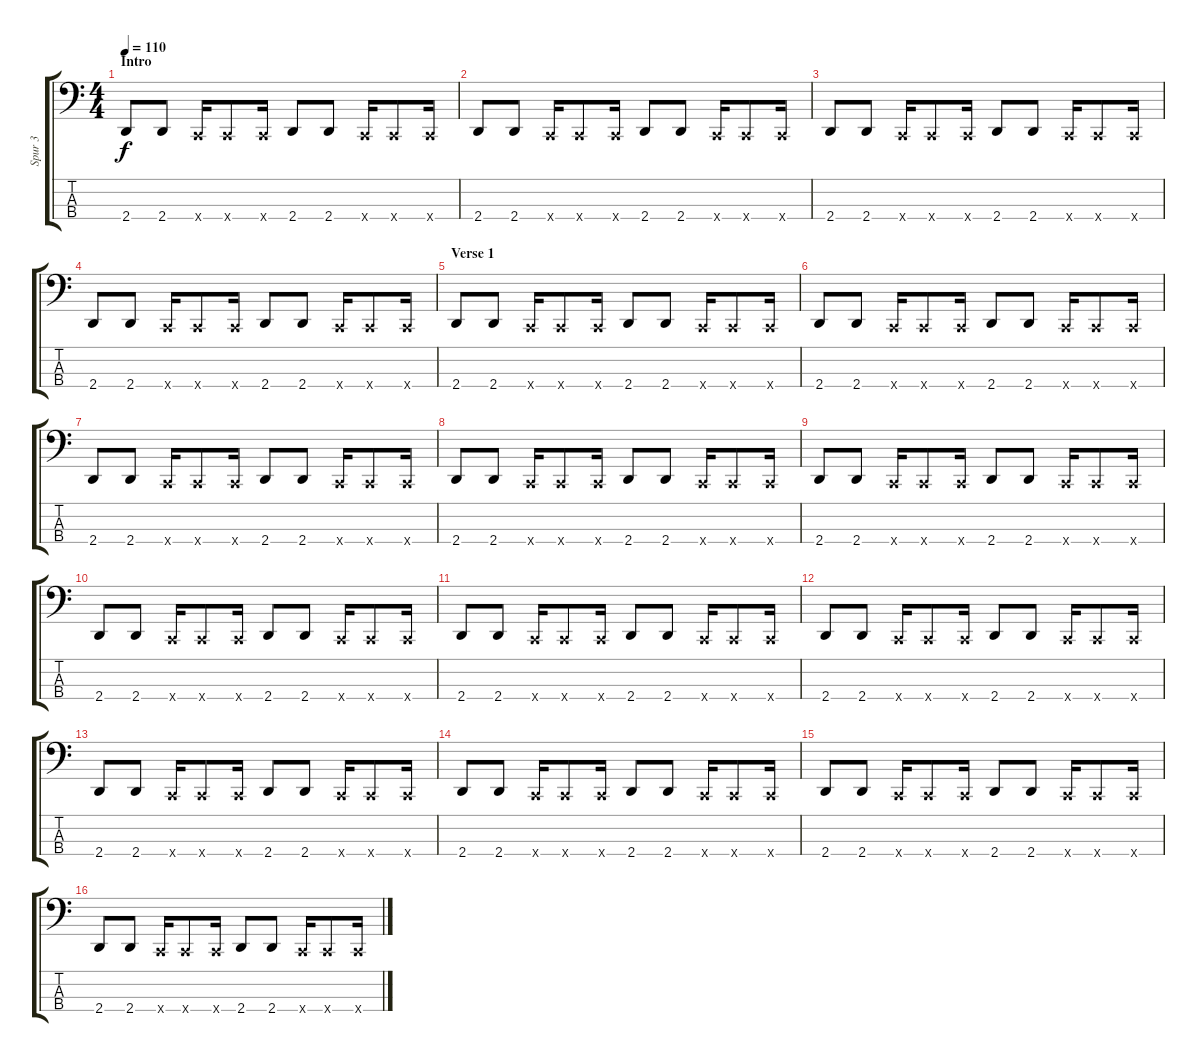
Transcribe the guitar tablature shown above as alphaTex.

\track ("Spur 3" "Spur 3") {instrument electricbassfinger}
\staff {score tabs}
\tuning (G2 D2 A1 C1) {hide}
\ts (4 4)
\section ("" "Intro")
\tempo 110
\clef f4
\ks c
2.4.8{dy f instrument electricbassfinger} 2.4.8 0.4{x}.16 0.4{x}.8 0.4{x}.16 2.4.8 2.4.8 0.4{x}.16 0.4{x}.8 0.4{x}.16 |
2.4.8 2.4.8 0.4{x}.16 0.4{x}.8 0.4{x}.16 2.4.8 2.4.8 0.4{x}.16 0.4{x}.8 0.4{x}.16 |
2.4.8 2.4.8 0.4{x}.16 0.4{x}.8 0.4{x}.16 2.4.8 2.4.8 0.4{x}.16 0.4{x}.8 0.4{x}.16 |
2.4.8 2.4.8 0.4{x}.16 0.4{x}.8 0.4{x}.16 2.4.8 2.4.8 0.4{x}.16 0.4{x}.8 0.4{x}.16 |
\section ("" "Verse 1")
2.4.8 2.4.8 0.4{x}.16 0.4{x}.8 0.4{x}.16 2.4.8 2.4.8 0.4{x}.16 0.4{x}.8 0.4{x}.16 |
2.4.8 2.4.8 0.4{x}.16 0.4{x}.8 0.4{x}.16 2.4.8 2.4.8 0.4{x}.16 0.4{x}.8 0.4{x}.16 |
2.4.8 2.4.8 0.4{x}.16 0.4{x}.8 0.4{x}.16 2.4.8 2.4.8 0.4{x}.16 0.4{x}.8 0.4{x}.16 |
2.4.8 2.4.8 0.4{x}.16 0.4{x}.8 0.4{x}.16 2.4.8 2.4.8 0.4{x}.16 0.4{x}.8 0.4{x}.16 |
2.4.8 2.4.8 0.4{x}.16 0.4{x}.8 0.4{x}.16 2.4.8 2.4.8 0.4{x}.16 0.4{x}.8 0.4{x}.16 |
2.4.8 2.4.8 0.4{x}.16 0.4{x}.8 0.4{x}.16 2.4.8 2.4.8 0.4{x}.16 0.4{x}.8 0.4{x}.16 |
2.4.8 2.4.8 0.4{x}.16 0.4{x}.8 0.4{x}.16 2.4.8 2.4.8 0.4{x}.16 0.4{x}.8 0.4{x}.16 |
2.4.8 2.4.8 0.4{x}.16 0.4{x}.8 0.4{x}.16 2.4.8 2.4.8 0.4{x}.16 0.4{x}.8 0.4{x}.16 |
2.4.8 2.4.8 0.4{x}.16 0.4{x}.8 0.4{x}.16 2.4.8 2.4.8 0.4{x}.16 0.4{x}.8 0.4{x}.16 |
2.4.8 2.4.8 0.4{x}.16 0.4{x}.8 0.4{x}.16 2.4.8 2.4.8 0.4{x}.16 0.4{x}.8 0.4{x}.16 |
2.4.8 2.4.8 0.4{x}.16 0.4{x}.8 0.4{x}.16 2.4.8 2.4.8 0.4{x}.16 0.4{x}.8 0.4{x}.16 |
2.4.8 2.4.8 0.4{x}.16 0.4{x}.8 0.4{x}.16 2.4.8 2.4.8 0.4{x}.16 0.4{x}.8 0.4{x}.16
